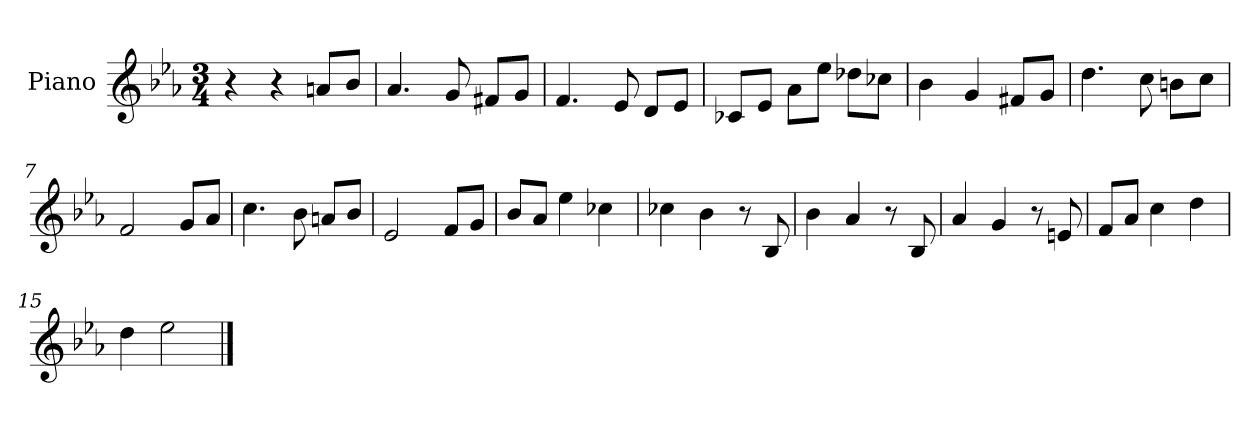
**kern
*part1
*staff1
*I"Piano
*I'Pno.
*clefG2
*k[b-e-a-]
*M3/4
=1
4r
4r
8an/L
8b-/J
=2
4.a-/
8g/
8f#X/L
8g/J
=3
4.f/
8e-/
8d/L
8e-/J
=4
8c-X/L
8e-/J
8a-\L
8ee-\J
8dd-X\L
8cc-X\J
=5
4b-\
4g/
8f#X/L
8g/J
=6
4.dd\
8cc\
8bn\L
8cc\J
=7
2f/
8g/L
8a-/J
=8
4.cc\
8b-\
8an/L
8b-/J
=9
2e-/
8f/L
8g/J
!!LO:LB:g=z
=10
8b-/L
8a-/J
4ee-\
4cc-X\
=11
4cc-X\
4b-\
8r
8B-/
=12
4b-\
4a-/
8r
8B-/
=13
4a-/
4g/
8r
8en/
=14
8f/L
8a-/J
4cc\
4dd\
=15
4dd\
2ee-\
==
*-
